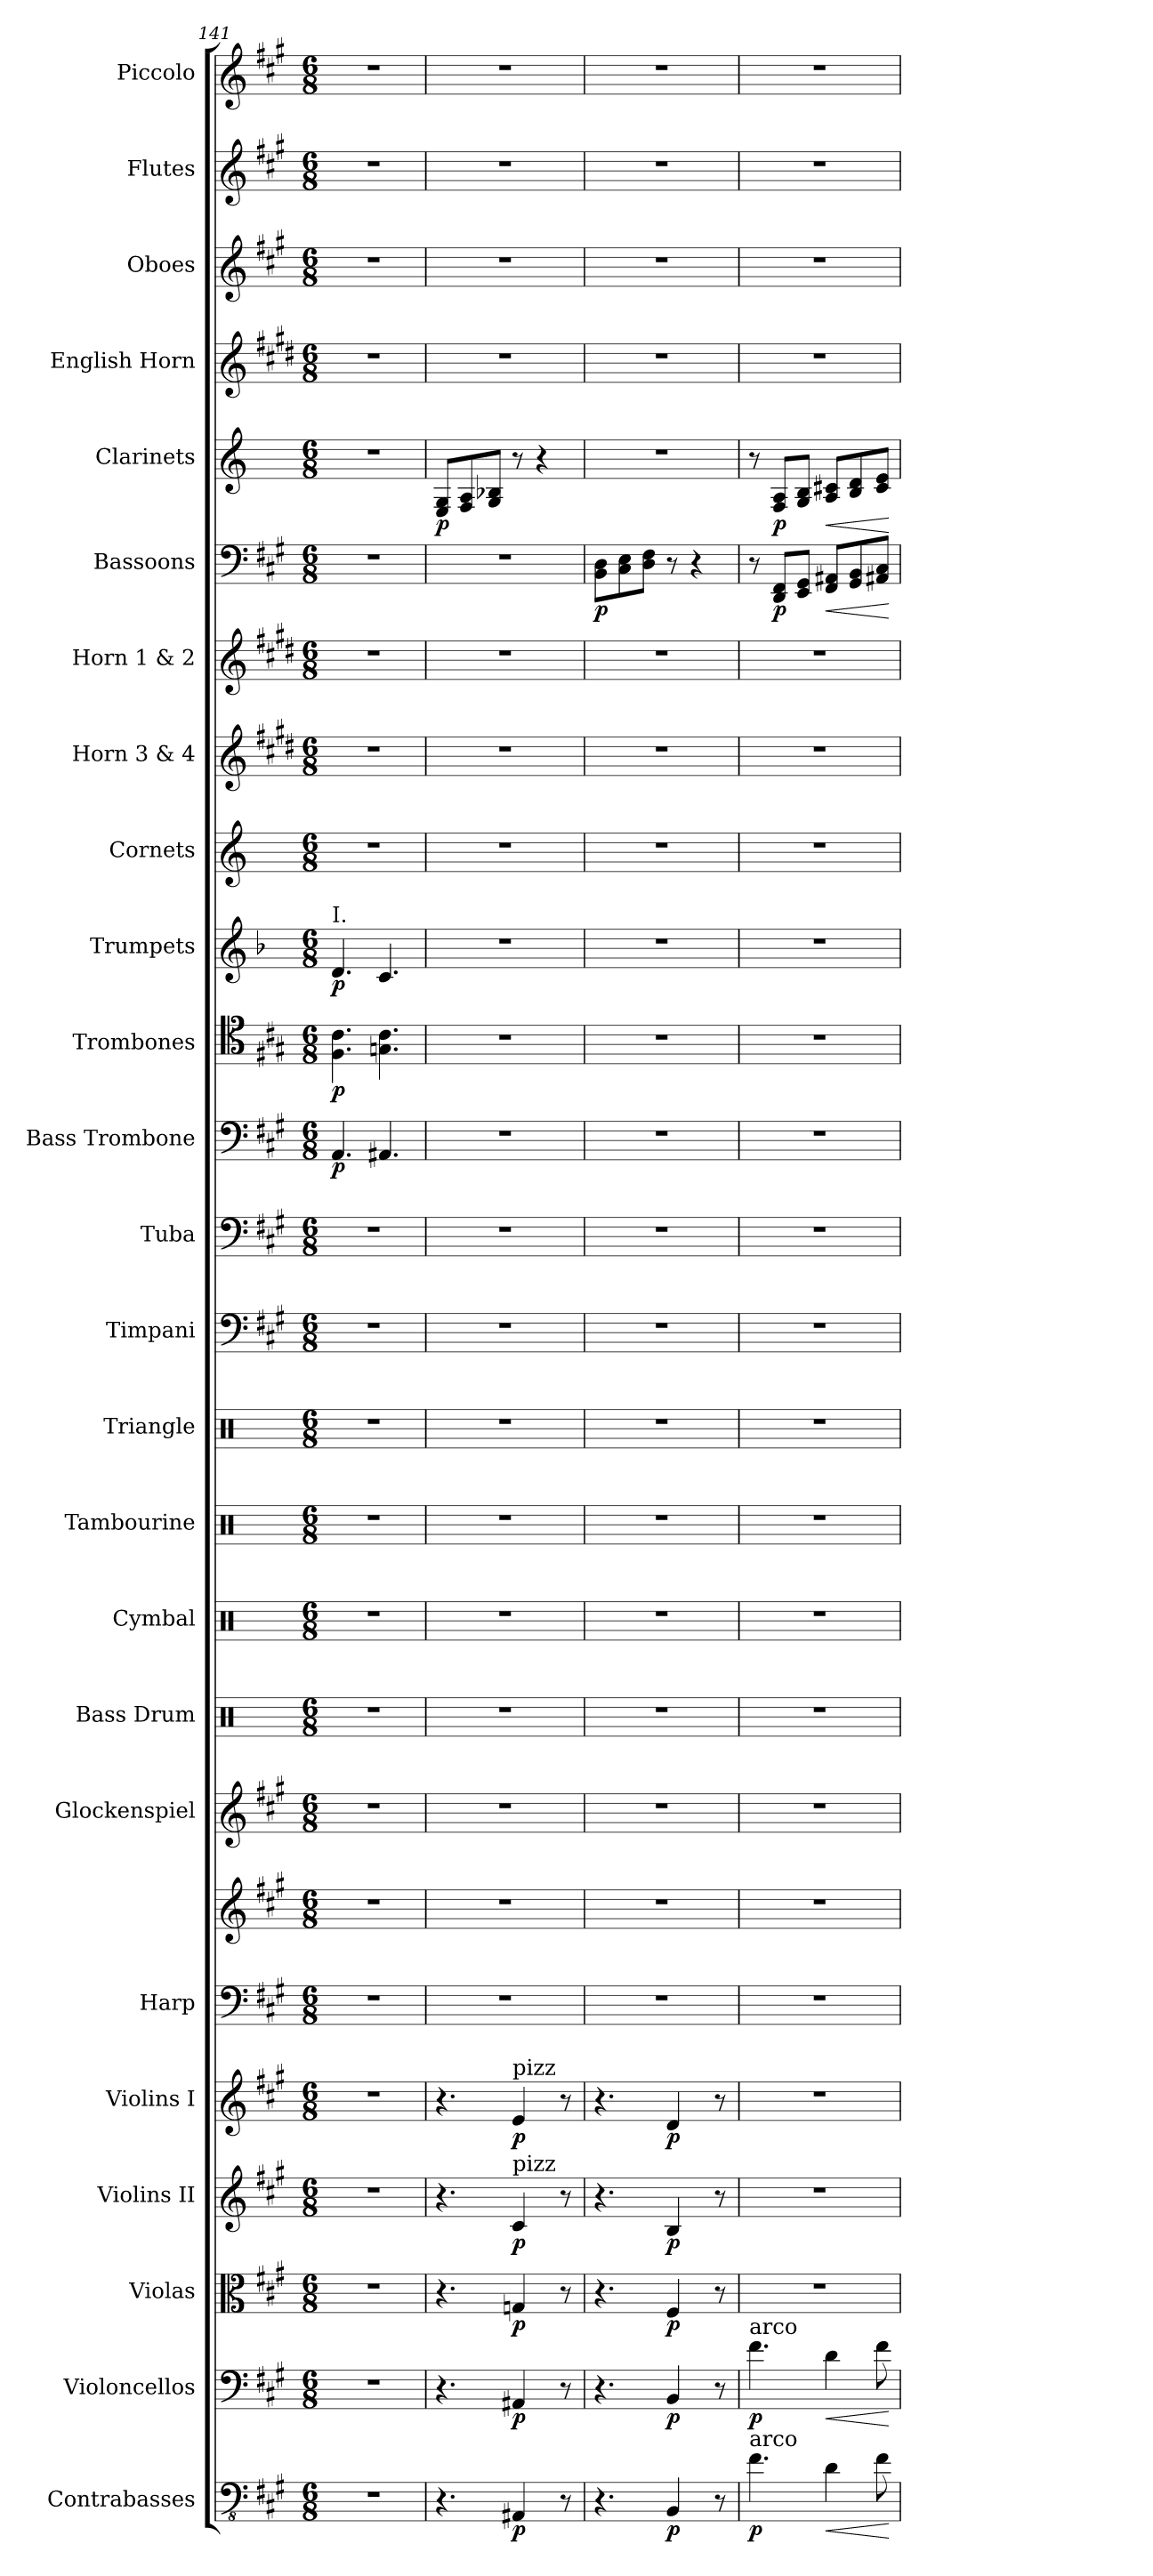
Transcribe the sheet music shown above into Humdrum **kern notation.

**kern	**dynam	**kern	**dynam	**kern	**dynam	**kern	**dynam	**kern	**dynam	**kern	**kern	**kern	**kern	**kern	**kern	**kern	**kern	**kern	**kern	**dynam	**kern	**dynam	**kern	**dynam	**kern	**kern	**kern	**kern	**dynam	**kern	**dynam	**kern	**kern	**kern	**kern
*part25	*part25	*part24	*part24	*part23	*part23	*part22	*part22	*part21	*part21	*part20	*part20	*part19	*part18	*part17	*part16	*part15	*part14	*part13	*part12	*part12	*part11	*part11	*part10	*part10	*part9	*part8	*part7	*part6	*part6	*part5	*part5	*part4	*part3	*part2	*part1
*staff26	*staff26	*staff25	*staff25	*staff24	*staff24	*staff23	*staff23	*staff22	*staff22	*staff21	*staff20	*staff19	*staff18	*staff17	*staff16	*staff15	*staff14	*staff13	*staff12	*staff12	*staff11	*staff11	*staff10	*staff10	*staff9	*staff8	*staff7	*staff6	*staff6	*staff5	*staff5	*staff4	*staff3	*staff2	*staff1
*I"Contrabasses	*	*I"Violoncellos	*	*I"Violas	*	*I"Violins II	*	*I"Violins I	*	*I"Harp	*	*I"Glockenspiel	*I"Bass Drum	*I"Cymbal	*I"Tambourine	*I"Triangle	*I"Timpani	*I"Tuba	*I"Bass Trombone	*	*I"Trombones	*	*I"Trumpets	*	*I"Cornets	*I"Horn 3 &amp; 4	*I"Horn 1 &amp; 2	*I"Bassoons	*	*I"Clarinets	*	*I"English Horn	*I"Oboes	*I"Flutes	*I"Piccolo
*I'Cbs.	*	*I'Vcs.	*	*I'Vlas.	*	*I'Vlns.II	*	*I'Vlns. I	*	*I'Hrp.	*	*I'Glk.	*I'B. Dr.	*I'Cym.	*I'Tamb.	*I'Tria.	*I'Timp.	*I'Tba.	*I'B. Tbn.	*	*I'Tbn.	*	*I'Trmpt.	*	*I'Cornt.	*I'Hn.	*I'Hn.	*I'Bsn.	*	*I'Cl.	*	*	*I'Ob.	*I'Fl.	*I'Picc.
*clefFv4	*	*clefF4	*	*clefC3	*	*clefG2	*	*clefG2	*	*clefF4	*clefG2	*clefG2	*clefX	*clefX	*clefX	*clefX	*clefF4	*clefF4	*clefF4	*	*clefC4	*	*clefG2	*	*clefG2	*clefG2	*clefG2	*clefF4	*	*clefG2	*	*clefG2	*clefG2	*clefG2	*clefG2
*	*	*	*	*	*	*	*	*	*	*	*	*ITrd-14c-24	*	*	*	*	*	*	*	*	*	*	*ITrd-2c-4	*	*ITrd2c3	*ITrd4c7	*ITrd4c7	*	*	*ITrd2c3	*	*ITrd4c7	*	*	*ITrd-7c-12
*k[f#c#g#]	*	*k[f#c#g#]	*	*k[f#c#g#]	*	*k[f#c#g#]	*	*k[f#c#g#]	*	*k[f#c#g#]	*k[f#c#g#]	*k[f#c#g#]	*k[]	*k[]	*k[]	*k[]	*k[f#c#g#]	*k[f#c#g#]	*k[f#c#g#]	*	*k[f#c#g#]	*	*k[f#c#g#]	*	*k[f#c#g#]	*k[f#c#g#]	*k[f#c#g#]	*k[f#c#g#]	*	*k[f#c#g#]	*	*k[f#c#g#]	*k[f#c#g#]	*k[f#c#g#]	*k[f#c#g#]
*M6/8	*	*M6/8	*	*M6/8	*	*M6/8	*	*M6/8	*	*M6/8	*M6/8	*M6/8	*M6/8	*M6/8	*M6/8	*M6/8	*M6/8	*M6/8	*M6/8	*	*M6/8	*	*M6/8	*	*M6/8	*M6/8	*M6/8	*M6/8	*	*M6/8	*	*M6/8	*M6/8	*M6/8	*M6/8
=141	=141	=141	=141	=141	=141	=141	=141	=141	=141	=141	=141	=141	=141	=141	=141	=141	=141	=141	=141	=141	=141	=141	=141	=141	=141	=141	=141	=141	=141	=141	=141	=141	=141	=141	=141
!	!	!	!	!	!	!	!	!	!	!	!	!	!	!	!	!	!	!	!	!	!	!	!LO:TX:a:t=I.	!	!	!	!	!	!	!	!	!	!	!	!
!	!	!	!	!	!	!	!	!	!	!	!	!	!	!	!	!	!	!	!	!LO:DY:b	!	!LO:DY:b	!	!LO:DY:b	!	!	!	!	!	!	!	!	!	!	!
2.r	.	2.r	.	2.r	.	2.r	.	2.r	.	2.r	2.r	2.r	2.r	2.r	2.r	2.r	2.r	2.r	4.AA/	p	4.F#\ 4.c#\	p	4.f#/	p	2.r	2.r	2.r	2.r	.	2.r	.	2.r	2.r	2.r	2.r
.	.	.	.	.	.	.	.	.	.	.	.	.	.	.	.	.	.	.	4.AA#X/	.	4.Gn\ 4.c#\	.	4.e/	.	.	.	.	.	.	.	.	.	.	.	.
=142	=142	=142	=142	=142	=142	=142	=142	=142	=142	=142	=142	=142	=142	=142	=142	=142	=142	=142	=142	=142	=142	=142	=142	=142	=142	=142	=142	=142	=142	=142	=142	=142	=142	=142	=142
!	!	!	!	!	!	!	!	!	!	!	!	!	!	!	!	!	!	!	!	!	!	!	!	!	!	!	!	!	!	!	!LO:DY:b	!	!	!	!
4.r	.	4.r	.	4.r	.	4.r	.	4.r	.	2.r	2.r	2.r	2.r	2.r	2.r	2.r	2.r	2.r	2.r	.	2.r	.	2.r	.	2.r	2.r	2.r	2.r	.	8C#/ 8E/L	p	2.r	2.r	2.r	2.r
.	.	.	.	.	.	.	.	.	.	.	.	.	.	.	.	.	.	.	.	.	.	.	.	.	.	.	.	.	.	8D/ 8F#/	.	.	.	.	.
.	.	.	.	.	.	.	.	.	.	.	.	.	.	.	.	.	.	.	.	.	.	.	.	.	.	.	.	.	.	8E/ 8Gn/J	.	.	.	.	.
!	!	!	!	!	!	!	!	!LO:TX:a:t=pizz	!	!	!	!	!	!	!	!	!	!	!	!	!	!	!	!	!	!	!	!	!	!	!	!	!	!	!
!	!	!	!	!	!	!LO:TX:a:t=pizz	!	!	!	!	!	!	!	!	!	!	!	!	!	!	!	!	!	!	!	!	!	!	!	!	!	!	!	!	!
!	!LO:DY:b	!	!LO:DY:b	!	!LO:DY:b	!	!LO:DY:b	!	!LO:DY:b	!	!	!	!	!	!	!	!	!	!	!	!	!	!	!	!	!	!	!	!	!	!	!	!	!	!
4AAA#X/	p	4AA#X/	p	4Gn/	p	4c#/	p	4e/	p	.	.	.	.	.	.	.	.	.	.	.	.	.	.	.	.	.	.	.	.	8r	.	.	.	.	.
.	.	.	.	.	.	.	.	.	.	.	.	.	.	.	.	.	.	.	.	.	.	.	.	.	.	.	.	.	.	4r	.	.	.	.	.
8r	.	8r	.	8r	.	8r	.	8r	.	.	.	.	.	.	.	.	.	.	.	.	.	.	.	.	.	.	.	.	.	.	.	.	.	.	.
=143	=143	=143	=143	=143	=143	=143	=143	=143	=143	=143	=143	=143	=143	=143	=143	=143	=143	=143	=143	=143	=143	=143	=143	=143	=143	=143	=143	=143	=143	=143	=143	=143	=143	=143	=143
!	!	!	!	!	!	!	!	!	!	!	!	!	!	!	!	!	!	!	!	!	!	!	!	!	!	!	!	!	!LO:DY:b	!	!	!	!	!	!
4.r	.	4.r	.	4.r	.	4.r	.	4.r	.	2.r	2.r	2.r	2.r	2.r	2.r	2.r	2.r	2.r	2.r	.	2.r	.	2.r	.	2.r	2.r	2.r	8BB\ 8D\L	p	2.r	.	2.r	2.r	2.r	2.r
.	.	.	.	.	.	.	.	.	.	.	.	.	.	.	.	.	.	.	.	.	.	.	.	.	.	.	.	8C#\ 8E\	.	.	.	.	.	.	.
.	.	.	.	.	.	.	.	.	.	.	.	.	.	.	.	.	.	.	.	.	.	.	.	.	.	.	.	8D\ 8F#\J	.	.	.	.	.	.	.
!	!LO:DY:b	!	!LO:DY:b	!	!LO:DY:b	!	!LO:DY:b	!	!LO:DY:b	!	!	!	!	!	!	!	!	!	!	!	!	!	!	!	!	!	!	!	!	!	!	!	!	!	!
4BBB/	p	4BB/	p	4F#/	p	4B/	p	4d/	p	.	.	.	.	.	.	.	.	.	.	.	.	.	.	.	.	.	.	8r	.	.	.	.	.	.	.
.	.	.	.	.	.	.	.	.	.	.	.	.	.	.	.	.	.	.	.	.	.	.	.	.	.	.	.	4r	.	.	.	.	.	.	.
8r	.	8r	.	8r	.	8r	.	8r	.	.	.	.	.	.	.	.	.	.	.	.	.	.	.	.	.	.	.	.	.	.	.	.	.	.	.
=144	=144	=144	=144	=144	=144	=144	=144	=144	=144	=144	=144	=144	=144	=144	=144	=144	=144	=144	=144	=144	=144	=144	=144	=144	=144	=144	=144	=144	=144	=144	=144	=144	=144	=144	=144
!	!	!LO:TX:a:t=arco	!	!	!	!	!	!	!	!	!	!	!	!	!	!	!	!	!	!	!	!	!	!	!	!	!	!	!	!	!	!	!	!	!
!LO:TX:a:t=arco	!	!	!	!	!	!	!	!	!	!	!	!	!	!	!	!	!	!	!	!	!	!	!	!	!	!	!	!	!	!	!	!	!	!	!
!	!LO:DY:b	!	!LO:DY:b	!	!	!	!	!	!	!	!	!	!	!	!	!	!	!	!	!	!	!	!	!	!	!	!	!	!	!	!	!	!	!	!
4.F#\	p	4.f#\	p	2.r	.	2.r	.	2.r	.	2.r	2.r	2.r	2.r	2.r	2.r	2.r	2.r	2.r	2.r	.	2.r	.	2.r	.	2.r	2.r	2.r	8r	.	8r	.	2.r	2.r	2.r	2.r
!	!	!	!	!	!	!	!	!	!	!	!	!	!	!	!	!	!	!	!	!	!	!	!	!	!	!	!	!	!LO:DY:b	!	!LO:DY:b	!	!	!	!
.	.	.	.	.	.	.	.	.	.	.	.	.	.	.	.	.	.	.	.	.	.	.	.	.	.	.	.	8DD/ 8FF#/L	p	8D/ 8F#/L	p	.	.	.	.
.	.	.	.	.	.	.	.	.	.	.	.	.	.	.	.	.	.	.	.	.	.	.	.	.	.	.	.	8EE/ 8GG#/J	.	8E/ 8G#/J	.	.	.	.	.
!	!LO:HP:b	!	!LO:HP:b	!	!	!	!	!	!	!	!	!	!	!	!	!	!	!	!	!	!	!	!	!	!	!	!	!	!LO:HP:b	!	!LO:HP:b	!	!	!	!
4D\	<	4d\	<	.	.	.	.	.	.	.	.	.	.	.	.	.	.	.	.	.	.	.	.	.	.	.	.	8FF#/ 8AA#X/L	<	8F#/ 8A#X/L	<	.	.	.	.
.	.	.	.	.	.	.	.	.	.	.	.	.	.	.	.	.	.	.	.	.	.	.	.	.	.	.	.	8GG#/ 8BB/	.	8G#/ 8B/	.	.	.	.	.
8F#\	.	8f#\	.	.	.	.	.	.	.	.	.	.	.	.	.	.	.	.	.	.	.	.	.	.	.	.	.	8AA#X/ 8C#/J	.	8A#/ 8c#/J	.	.	.	.	.
.	[	.	[	.	.	.	.	.	.	.	.	.	.	.	.	.	.	.	.	.	.	.	.	.	.	.	.	.	[	.	[	.	.	.	.
=	=	=	=	=	=	=	=	=	=	=	=	=	=	=	=	=	=	=	=	=	=	=	=	=	=	=	=	=	=	=	=	=	=	=	=
*-	*-	*-	*-	*-	*-	*-	*-	*-	*-	*-	*-	*-	*-	*-	*-	*-	*-	*-	*-	*-	*-	*-	*-	*-	*-	*-	*-	*-	*-	*-	*-	*-	*-	*-	*-
